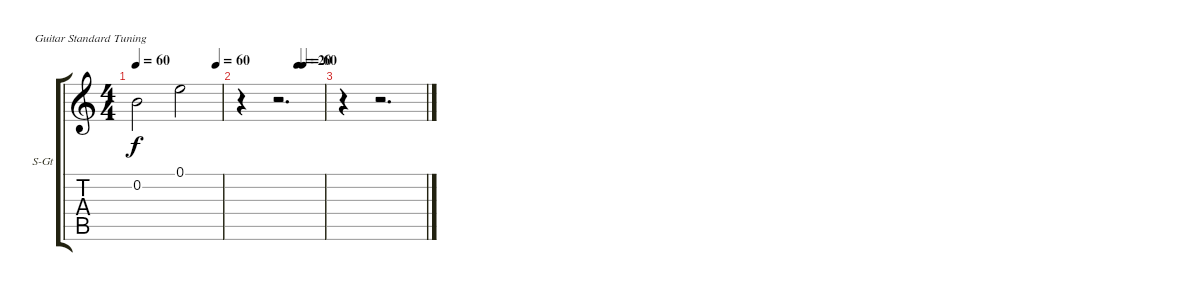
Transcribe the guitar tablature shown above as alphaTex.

\bracketExtendMode groupsimilarinstruments
\firstSystemTrackNameOrientation horizontal
\otherSystemsTrackNameOrientation horizontal
\track ("Ôîí" "S-Gt") {instrument frenchhorn}
\staff {score tabs}
\tuning (E4 B3 G3 D3 A2 E2)
\displaytranspose 12
\ts (4 4)
\tempo 60
\tempo (60 0.9375)
\clef g2
\ks c
0.2.2{dy f} 0.1.2 |
\tempo (20 0.6875)
\tempo (60 0.75)
r.4 r.2{d} |
r.4 r.2{d}
